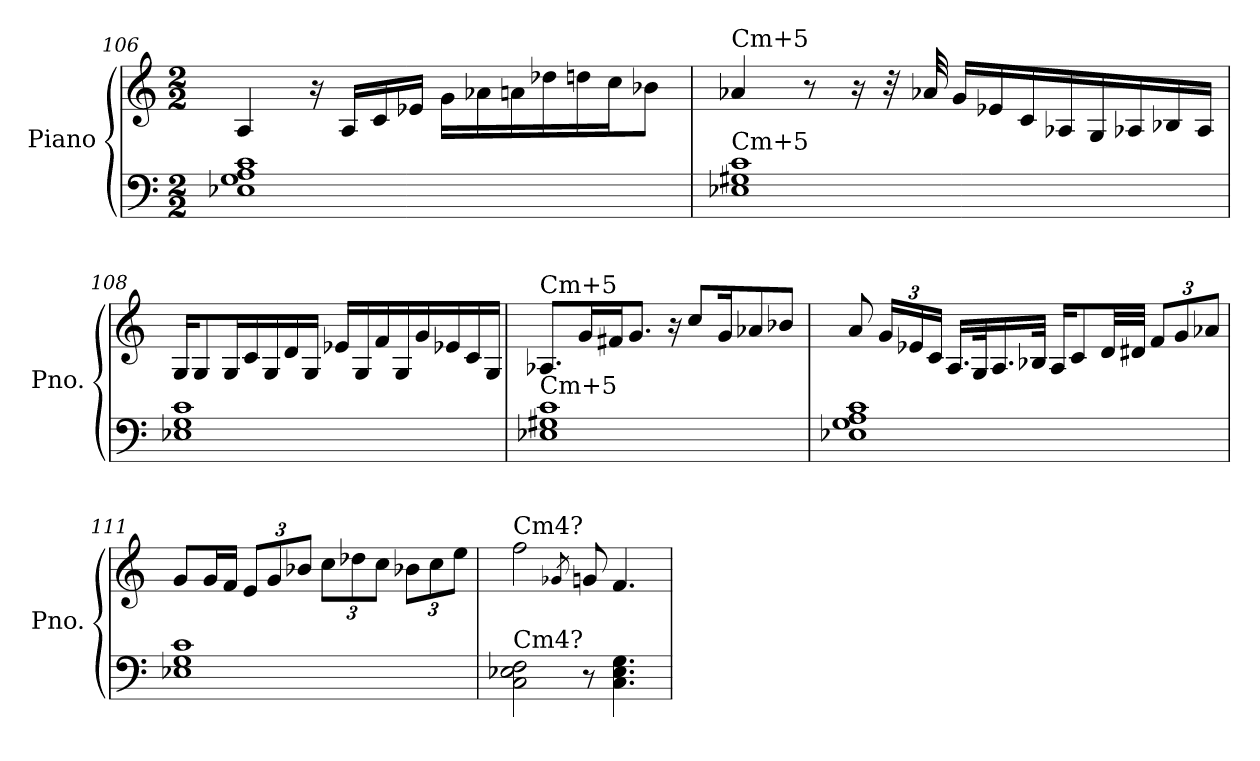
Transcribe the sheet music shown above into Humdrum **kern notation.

**kern	**kern
*part1	*part1
*staff2	*staff1
*I"Piano	*
*I'Pno.	*
!!LO:LB:g=z
*clefF4	*clefG2
*k[]	*k[]
*C:	*C:
*M2/2	*M2/2
=106	=106
1E-X 1G 1A 1c	4A/
.	16r
.	16A/LL
.	16c/
.	16e-X/JJ
.	16g\LL
.	16a-X\
.	16an\
.	16dd-X\
.	16ddn\
.	16cc\J
.	8b-X\J
=107	=107
!	!LO:TX:a:t=Cm+5
!LO:TX:a:t=Cm+5	!
1E-X 1G#X 1c	4a-X/
.	8r
.	16r
.	32r
.	32a-X/
.	16g/LL
.	16e-X/
.	16c/
.	16A-X/
.	16G/
.	16A-X/
.	16B-X/
.	16A-/JJ
!!LO:LB:g=z
=108	=108
1E-X 1G 1c	16G/KL
.	8G/
.	16G/L
.	16c/
.	16G/
.	16d/
.	16G/JJ
.	16e-X/LL
.	16G/
.	16f/
.	16G/
.	16g/
.	16e-X/
.	16c/
.	16G/JJ
=109	=109
!	!LO:TX:a:t=Cm+5
!LO:TX:a:t=Cm+5	!
1E-X 1G#X 1c	8.A-X/L
.	16g/L
.	16f#X/J
.	8.g/J
.	16r
.	8cc/L
.	16g/K
.	8a-X/
.	8b-X/J
!!LO:LB:g=z
=110	=110
1E-X 1G 1A 1c	8a/
*	*Xbrackettup
.	24g/LL
.	24e-X/
.	24c/JJ
.	16.A/LL
.	32G/K
.	16.A/
.	32B-X/JJk
.	16A/KL
.	8c/
.	32d/LL
.	32d#X/JJJ
.	12f/L
.	12g/
.	12a-X/J
=111	=111
1E-X 1G 1c	8g/L
.	16g/L
.	16f/JJ
.	12e/L
.	12g/
.	12b-X/J
.	12cc\L
.	12dd-X\
.	12cc\J
.	12b-X\L
.	12cc\
.	12ee\J
=112	=112
!	!LO:TX:a:t=Cm4?
!LO:TX:a:t=Cm4?	!
2C\ 2E-X\ 2F\	2ff\
.	8qg-X/
8r	8gn/
4.C\ 4.E-\ 4.G\	4.f/
=	=
*-	*-
